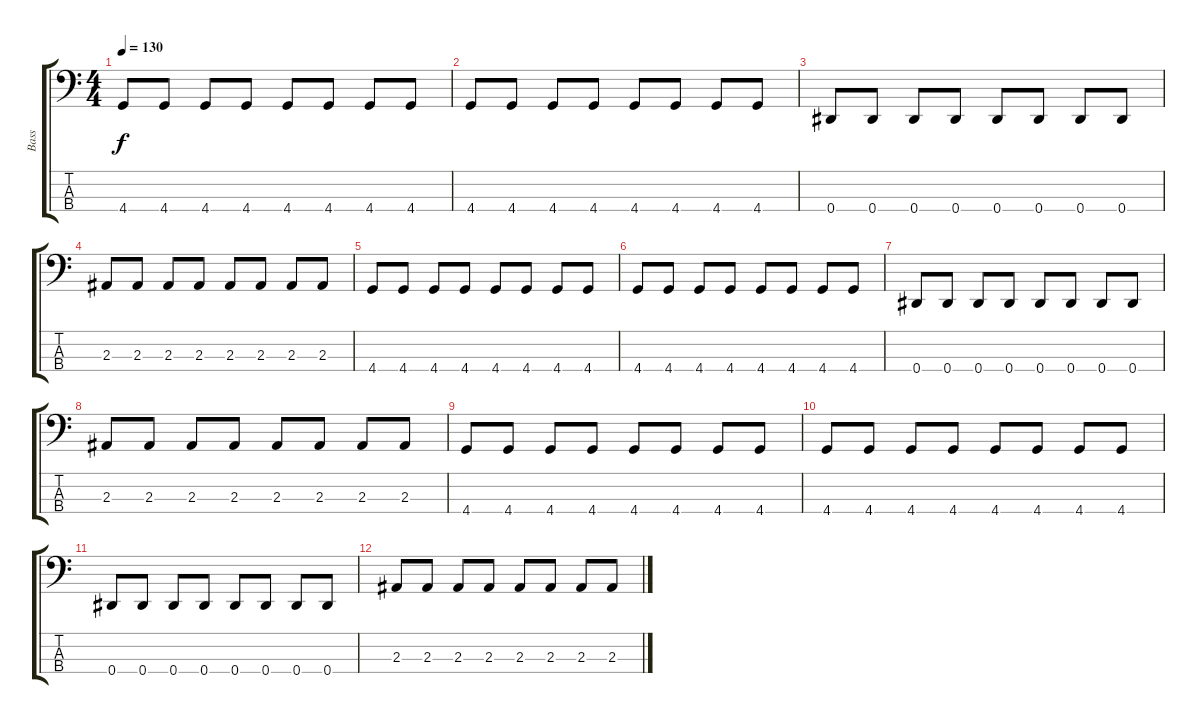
\track ("Bass" "Bass") {instrument electricbassfinger}
\staff {score tabs}
\tuning (Gb2 Db2 Ab1 Eb1) {hide}
\ts (4 4)
\tempo 130
\clef f4
\ks c
4.4.8{dy f} 4.4.8 4.4.8 4.4.8 4.4.8 4.4.8 4.4.8 4.4.8 |
4.4.8 4.4.8 4.4.8 4.4.8 4.4.8 4.4.8 4.4.8 4.4.8 |
0.4.8 0.4.8 0.4.8 0.4.8 0.4.8 0.4.8 0.4.8 0.4.8 |
2.3.8 2.3.8 2.3.8 2.3.8 2.3.8 2.3.8 2.3.8 2.3.8 |
4.4.8 4.4.8 4.4.8 4.4.8 4.4.8 4.4.8 4.4.8 4.4.8 |
4.4.8 4.4.8 4.4.8 4.4.8 4.4.8 4.4.8 4.4.8 4.4.8 |
0.4.8 0.4.8 0.4.8 0.4.8 0.4.8 0.4.8 0.4.8 0.4.8 |
2.3.8 2.3.8 2.3.8 2.3.8 2.3.8 2.3.8 2.3.8 2.3.8 |
4.4.8 4.4.8 4.4.8 4.4.8 4.4.8 4.4.8 4.4.8 4.4.8 |
4.4.8 4.4.8 4.4.8 4.4.8 4.4.8 4.4.8 4.4.8 4.4.8 |
0.4.8 0.4.8 0.4.8 0.4.8 0.4.8 0.4.8 0.4.8 0.4.8 |
2.3.8 2.3.8 2.3.8 2.3.8 2.3.8 2.3.8 2.3.8 2.3.8
